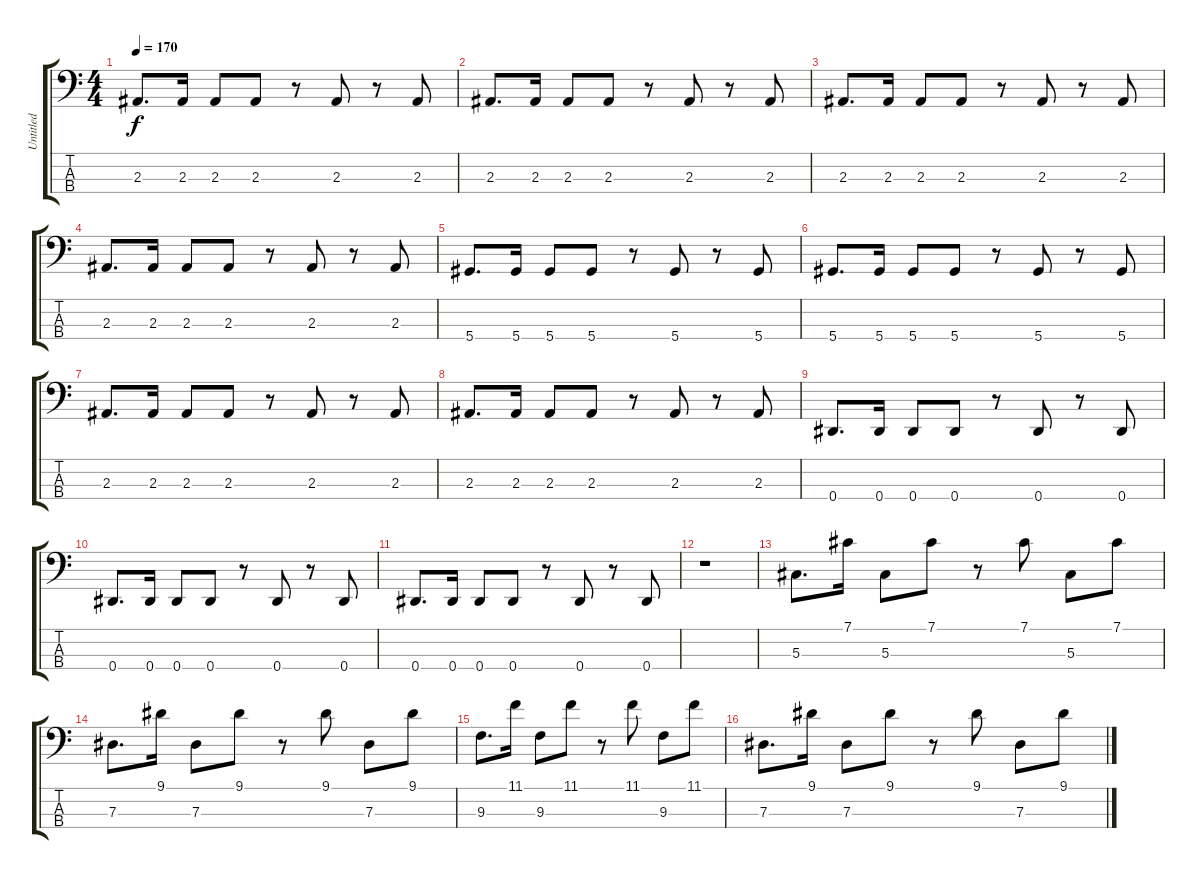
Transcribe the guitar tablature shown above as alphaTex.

\track ("Untitled" "Untitled") {instrument electricbassfinger}
\staff {score tabs}
\tuning (Gb2 Db2 Ab1 Eb1) {hide}
\ts (4 4)
\tempo 170
\clef f4
\ks c
2.3.8{d dy f} 2.3.16 2.3.8 2.3.8 r.8 2.3.8 r.8 2.3.8 |
2.3.8{d} 2.3.16 2.3.8 2.3.8 r.8 2.3.8 r.8 2.3.8 |
2.3.8{d} 2.3.16 2.3.8 2.3.8 r.8 2.3.8 r.8 2.3.8 |
2.3.8{d} 2.3.16 2.3.8 2.3.8 r.8 2.3.8 r.8 2.3.8 |
5.4.8{d} 5.4.16 5.4.8 5.4.8 r.8 5.4.8 r.8 5.4.8 |
5.4.8{d} 5.4.16 5.4.8 5.4.8 r.8 5.4.8 r.8 5.4.8 |
2.3.8{d} 2.3.16 2.3.8 2.3.8 r.8 2.3.8 r.8 2.3.8 |
2.3.8{d} 2.3.16 2.3.8 2.3.8 r.8 2.3.8 r.8 2.3.8 |
0.4.8{d} 0.4.16 0.4.8 0.4.8 r.8 0.4.8 r.8 0.4.8 |
0.4.8{d} 0.4.16 0.4.8 0.4.8 r.8 0.4.8 r.8 0.4.8 |
0.4.8{d} 0.4.16 0.4.8 0.4.8 r.8 0.4.8 r.8 0.4.8 |
r.1 |
5.3.8{d} 7.1.16 5.3.8 7.1.8 r.8 7.1.8 5.3.8 7.1.8 |
7.3.8{d} 9.1.16 7.3.8 9.1.8 r.8 9.1.8 7.3.8 9.1.8 |
9.3.8{d} 11.1.16 9.3.8 11.1.8 r.8 11.1.8 9.3.8 11.1.8 |
7.3.8{d} 9.1.16 7.3.8 9.1.8 r.8 9.1.8 7.3.8 9.1.8
